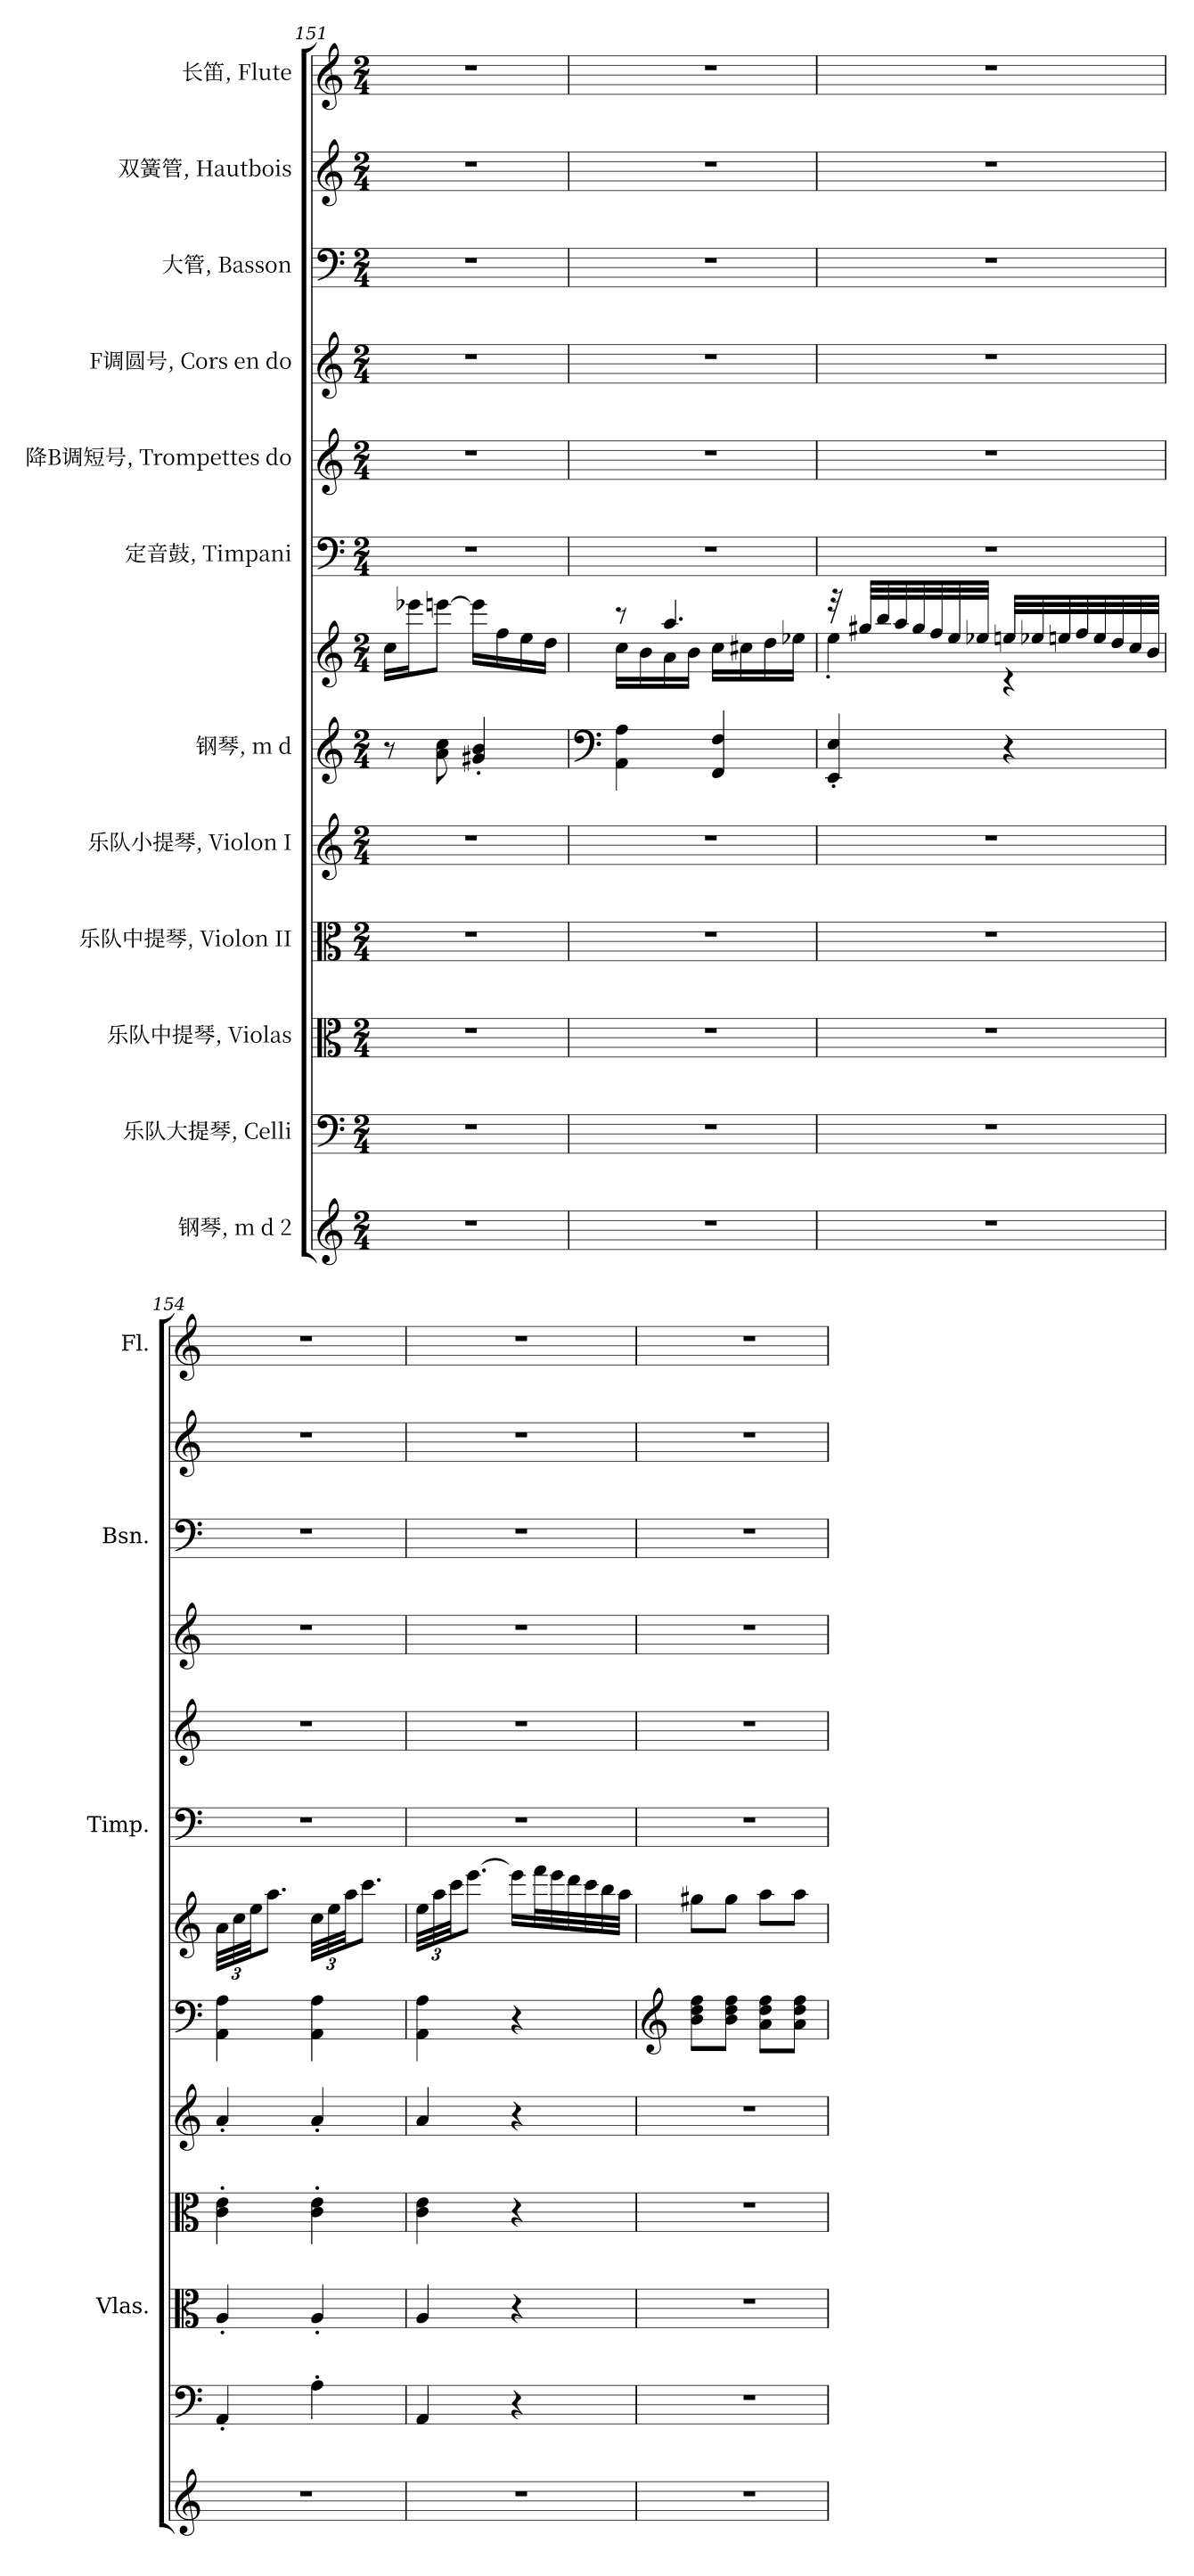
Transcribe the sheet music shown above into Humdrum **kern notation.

**kern	**kern	**kern	**kern	**kern	**kern	**kern	**kern	**kern	**kern	**kern	**kern	**kern
*part12	*part11	*part10	*part9	*part8	*part7	*part7	*part6	*part5	*part4	*part3	*part2	*part1
*staff13	*staff12	*staff11	*staff10	*staff9	*staff8	*staff7	*staff6	*staff5	*staff4	*staff3	*staff2	*staff1
*I"钢琴, m d 2	*I"乐队大提琴, Celli	*I"乐队中提琴, Violas	*I"乐队中提琴, Violon II	*I"乐队小提琴, Violon I	*I"钢琴, m d	*	*I"定音鼓, Timpani	*I"降B调短号, Trompettes do	*I"F调圆号, Cors en do	*I"大管, Basson	*I"双簧管, Hautbois	*I"长笛, Flute
*	*	*I'Vlas.	*	*	*	*	*I'Timp.	*	*	*I'Bsn.	*	*I'Fl.
*clefG2	*clefF4	*clefC3	*clefC3	*clefG2	*clefG2	*clefG2	*clefF4	*clefG2	*clefG2	*clefF4	*clefG2	*clefG2
*	*	*	*	*	*	*	*	*ITrd1c2	*ITrd4c7	*	*	*
*k[]	*k[]	*k[]	*k[]	*k[]	*k[]	*k[]	*k[]	*k[b-e-]	*k[b-]	*k[]	*k[]	*k[]
*M2/4	*M2/4	*M2/4	*M2/4	*M2/4	*M2/4	*M2/4	*M2/4	*M2/4	*M2/4	*M2/4	*M2/4	*M2/4
=151	=151	=151	=151	=151	=151	=151	=151	=151	=151	=151	=151	=151
2r	2r	2r	2r	2r	8r	16cc\LL	2r	2r	2r	2r	2r	2r
.	.	.	.	.	.	16eee-X\J	.	.	.	.	.	.
.	.	.	.	.	8a\ 8cc\	[8eeen\J	.	.	.	.	.	.
.	.	.	.	.	4g#X/' 4b/'	16eee\LL]	.	.	.	.	.	.
.	.	.	.	.	.	16ff\	.	.	.	.	.	.
.	.	.	.	.	.	16ee\	.	.	.	.	.	.
.	.	.	.	.	.	16dd\JJ	.	.	.	.	.	.
=152	=152	=152	=152	=152	=152	=152	=152	=152	=152	=152	=152	=152
*	*	*	*	*	*clefF4	*	*	*	*	*	*	*
*	*	*	*	*	*	*^	*	*	*	*	*	*
2r	2r	2r	2r	2r	4AA\ 4A\	8r	16cc\LL	2r	2r	2r	2r	2r	2r
.	.	.	.	.	.	.	16b\	.	.	.	.	.	.
.	.	.	.	.	.	4.aa/	16a\	.	.	.	.	.	.
.	.	.	.	.	.	.	16b\JJ	.	.	.	.	.	.
.	.	.	.	.	4FF/ 4F/	.	16cc\LL	.	.	.	.	.	.
.	.	.	.	.	.	.	16cc#X\	.	.	.	.	.	.
.	.	.	.	.	.	.	16dd\	.	.	.	.	.	.
.	.	.	.	.	.	.	16ee-X\JJ	.	.	.	.	.	.
!!LO:PB:g=z
=153	=153	=153	=153	=153	=153	=153	=153	=153	=153	=153	=153	=153	=153
2r	2r	2r	2r	2r	4EE/' 4E/'	32r	4ee'\	2r	2r	2r	2r	2r	2r
.	.	.	.	.	.	32gg#X/LLL	.	.	.	.	.	.	.
.	.	.	.	.	.	32bb/	.	.	.	.	.	.	.
.	.	.	.	.	.	32aa/	.	.	.	.	.	.	.
.	.	.	.	.	.	32gg#/	.	.	.	.	.	.	.
.	.	.	.	.	.	32ff/	.	.	.	.	.	.	.
.	.	.	.	.	.	32ee/	.	.	.	.	.	.	.
.	.	.	.	.	.	32ee-X/JJJ	.	.	.	.	.	.	.
.	.	.	.	.	4r	32een/LLL	4r	.	.	.	.	.	.
.	.	.	.	.	.	32ee-X/	.	.	.	.	.	.	.
.	.	.	.	.	.	32een/	.	.	.	.	.	.	.
.	.	.	.	.	.	32ff/	.	.	.	.	.	.	.
.	.	.	.	.	.	32ee/	.	.	.	.	.	.	.
.	.	.	.	.	.	32dd/	.	.	.	.	.	.	.
.	.	.	.	.	.	32cc/	.	.	.	.	.	.	.
.	.	.	.	.	.	32b/JJJ	.	.	.	.	.	.	.
*	*	*	*	*	*	*v	*v	*	*	*	*	*	*
=154	=154	=154	=154	=154	=154	=154	=154	=154	=154	=154	=154	=154
*	*	*	*	*	*	*Xbrackettup	*	*	*	*	*	*
2r	4AA'/	4A'/	4c\' 4e\'	4a'/	4AA\ 4A\	48a\LLL	2r	2r	2r	2r	2r	2r
.	.	.	.	.	.	48cc\	.	.	.	.	.	.
.	.	.	.	.	.	48ee\JJ	.	.	.	.	.	.
.	.	.	.	.	.	8.aa\J	.	.	.	.	.	.
.	4A'\	4A'/	4c\' 4e\'	4a'/	4AA\ 4A\	48cc\LLL	.	.	.	.	.	.
.	.	.	.	.	.	48ee\	.	.	.	.	.	.
.	.	.	.	.	.	48aa\JJ	.	.	.	.	.	.
.	.	.	.	.	.	8.ccc\J	.	.	.	.	.	.
!!LO:PB:g=z
=155	=155	=155	=155	=155	=155	=155	=155	=155	=155	=155	=155	=155
2r	4AA/	4A/	4c\ 4e\	4a/	4AA\ 4A\	48ee\LLL	2r	2r	2r	2r	2r	2r
.	.	.	.	.	.	48aa\	.	.	.	.	.	.
.	.	.	.	.	.	48ccc\JJ	.	.	.	.	.	.
.	.	.	.	.	.	[8.eee\J	.	.	.	.	.	.
.	4r	4r	4r	4r	4r	16eee\LL]	.	.	.	.	.	.
.	.	.	.	.	.	32fff\L	.	.	.	.	.	.
.	.	.	.	.	.	32eee\	.	.	.	.	.	.
.	.	.	.	.	.	32ddd\	.	.	.	.	.	.
.	.	.	.	.	.	32ccc\	.	.	.	.	.	.
.	.	.	.	.	.	32bb\	.	.	.	.	.	.
.	.	.	.	.	.	32aa\JJJ	.	.	.	.	.	.
=156	=156	=156	=156	=156	=156	=156	=156	=156	=156	=156	=156	=156
*	*	*	*	*	*clefG2	*	*	*	*	*	*	*
2r	2r	2r	2r	2r	8b\ 8dd\ 8ff\L	8gg#X\L	2r	2r	2r	2r	2r	2r
.	.	.	.	.	8b\ 8dd\ 8ff\J	8gg#\J	.	.	.	.	.	.
.	.	.	.	.	8a\ 8dd\ 8ff\L	8aa\L	.	.	.	.	.	.
.	.	.	.	.	8a\ 8dd\ 8ff\J	8aa\J	.	.	.	.	.	.
=	=	=	=	=	=	=	=	=	=	=	=	=
*-	*-	*-	*-	*-	*-	*-	*-	*-	*-	*-	*-	*-
